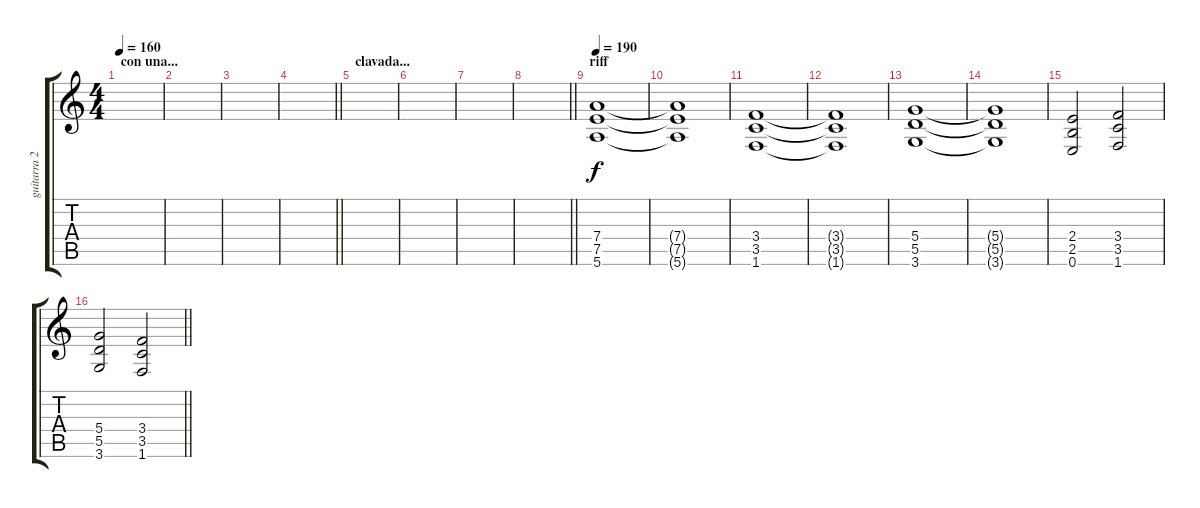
\track ("guitarra 2" "guitarra 2") {instrument distortionguitar}
\staff {score tabs}
\tuning (E4 B3 G3 D3 A2 E2) {hide}
\ts (4 4)
\section ("" "con una...")
\tempo 160
\clef g2
\ks c
|
|
|
\barLineRight lightlight
|
\section ("" "clavada...")
|
|
|
\barLineRight lightlight
|
\section ("" "riff")
\tempo 190
(7.4 7.5 5.6).1 |
(7.4{t} 7.5{t} 5.6{t}).1 |
(3.4 3.5 1.6).1 |
(3.4{t} 3.5{t} 1.6{t}).1 |
(5.4 5.5 3.6).1 |
(5.4{t} 5.5{t} 3.6{t}).1 |
(2.4 2.5 0.6).2 (3.4 3.5 1.6).2 |
\barLineRight lightlight
(5.4 5.5 3.6).2 (3.4 3.5 1.6).2
